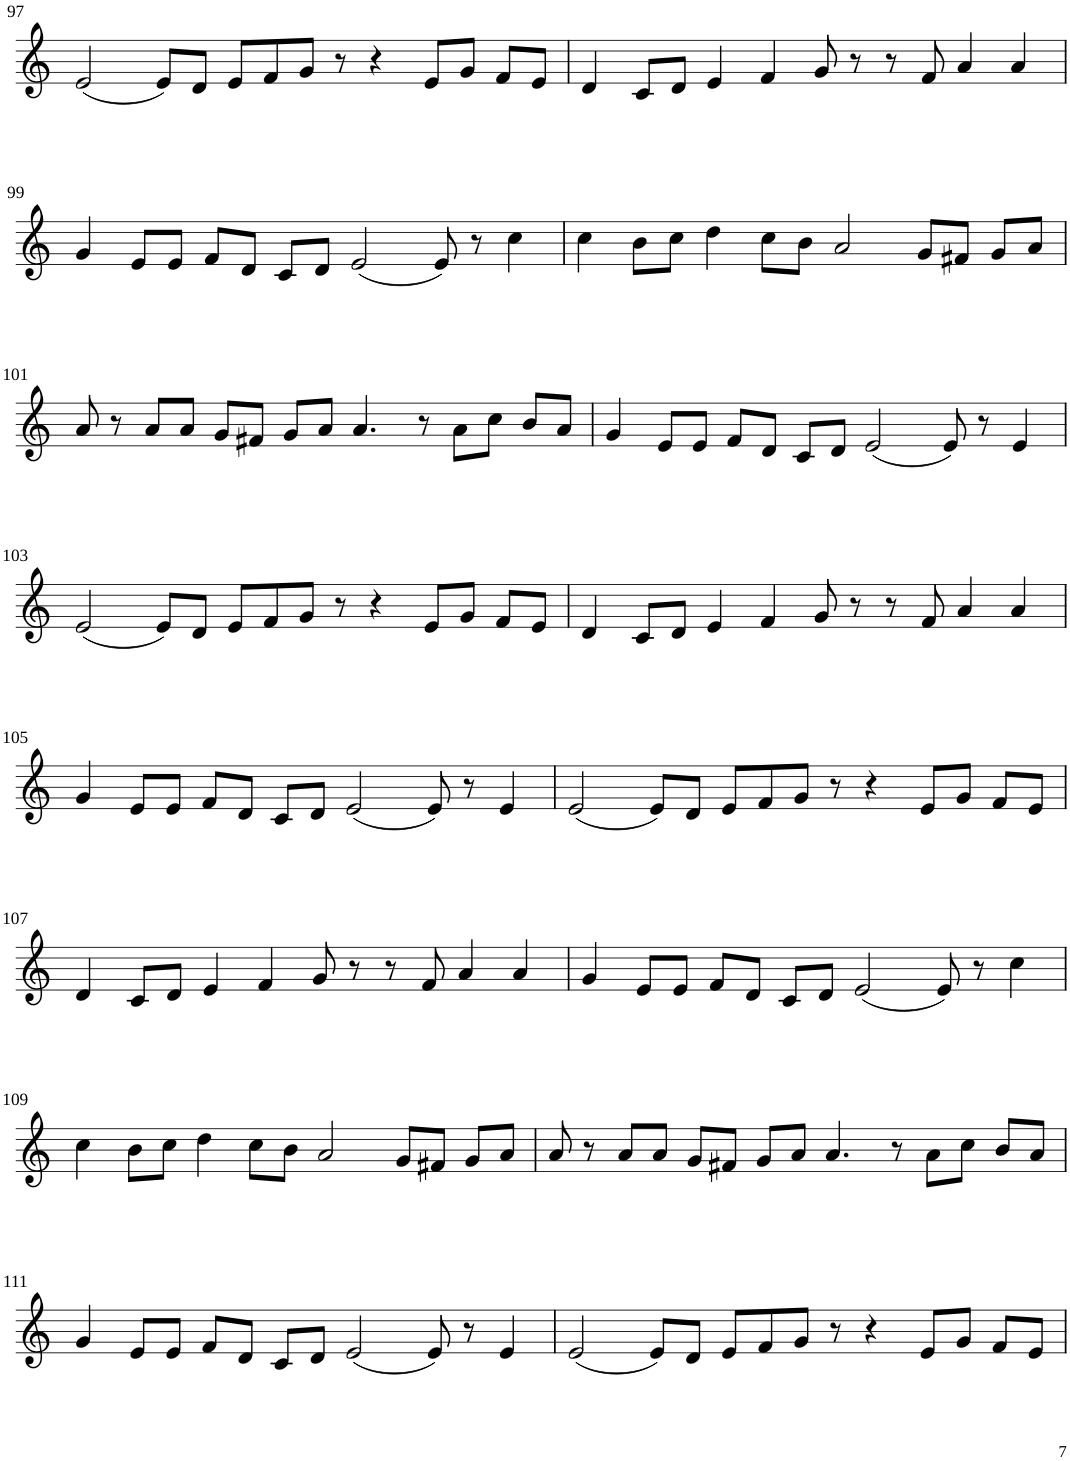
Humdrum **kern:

**kern
*part1
*staff1
*I"Violin
!!LO:PB:g=z
*clefG2
*k[]
*M8/4
=97
(2e/
8e/L)
8d/J
8e/L
8f/
8g/J
8r
4r
8e/L
8g/J
8f/L
8e/J
=98
4d/
8c/L
8d/J
4e/
4f/
8g/
8r
8r
8f/
4a/
4a/
!!LO:LB:g=z
=99
4g/
8e/L
8e/J
8f/L
8d/J
8c/L
8d/J
(2e/
8e/)
8r
4cc\
=100
4cc\
8b\L
8cc\J
4dd\
8cc\L
8b\J
2a/
8g/L
8f#X/J
8g/L
8a/J
!!LO:LB:g=z
=101
8a/
8r
8a/L
8a/J
8g/L
8f#X/J
8g/L
8a/J
4.a/
8r
8a\L
8cc\J
8b/L
8a/J
=102
4g/
8e/L
8e/J
8f/L
8d/J
8c/L
8d/J
(2e/
8e/)
8r
4e/
!!LO:LB:g=z
=103
(2e/
8e/L)
8d/J
8e/L
8f/
8g/J
8r
4r
8e/L
8g/J
8f/L
8e/J
=104
4d/
8c/L
8d/J
4e/
4f/
8g/
8r
8r
8f/
4a/
4a/
!!LO:LB:g=z
=105
4g/
8e/L
8e/J
8f/L
8d/J
8c/L
8d/J
(2e/
8e/)
8r
4e/
=106
(2e/
8e/L)
8d/J
8e/L
8f/
8g/J
8r
4r
8e/L
8g/J
8f/L
8e/J
!!LO:LB:g=z
=107
4d/
8c/L
8d/J
4e/
4f/
8g/
8r
8r
8f/
4a/
4a/
=108
4g/
8e/L
8e/J
8f/L
8d/J
8c/L
8d/J
(2e/
8e/)
8r
4cc\
!!LO:LB:g=z
=109
4cc\
8b\L
8cc\J
4dd\
8cc\L
8b\J
2a/
8g/L
8f#X/J
8g/L
8a/J
=110
8a/
8r
8a/L
8a/J
8g/L
8f#X/J
8g/L
8a/J
4.a/
8r
8a\L
8cc\J
8b/L
8a/J
!!LO:LB:g=z
=111
4g/
8e/L
8e/J
8f/L
8d/J
8c/L
8d/J
(2e/
8e/)
8r
4e/
=112
(2e/
8e/L)
8d/J
8e/L
8f/
8g/J
8r
4r
8e/L
8g/J
8f/L
8e/J
=
*-
